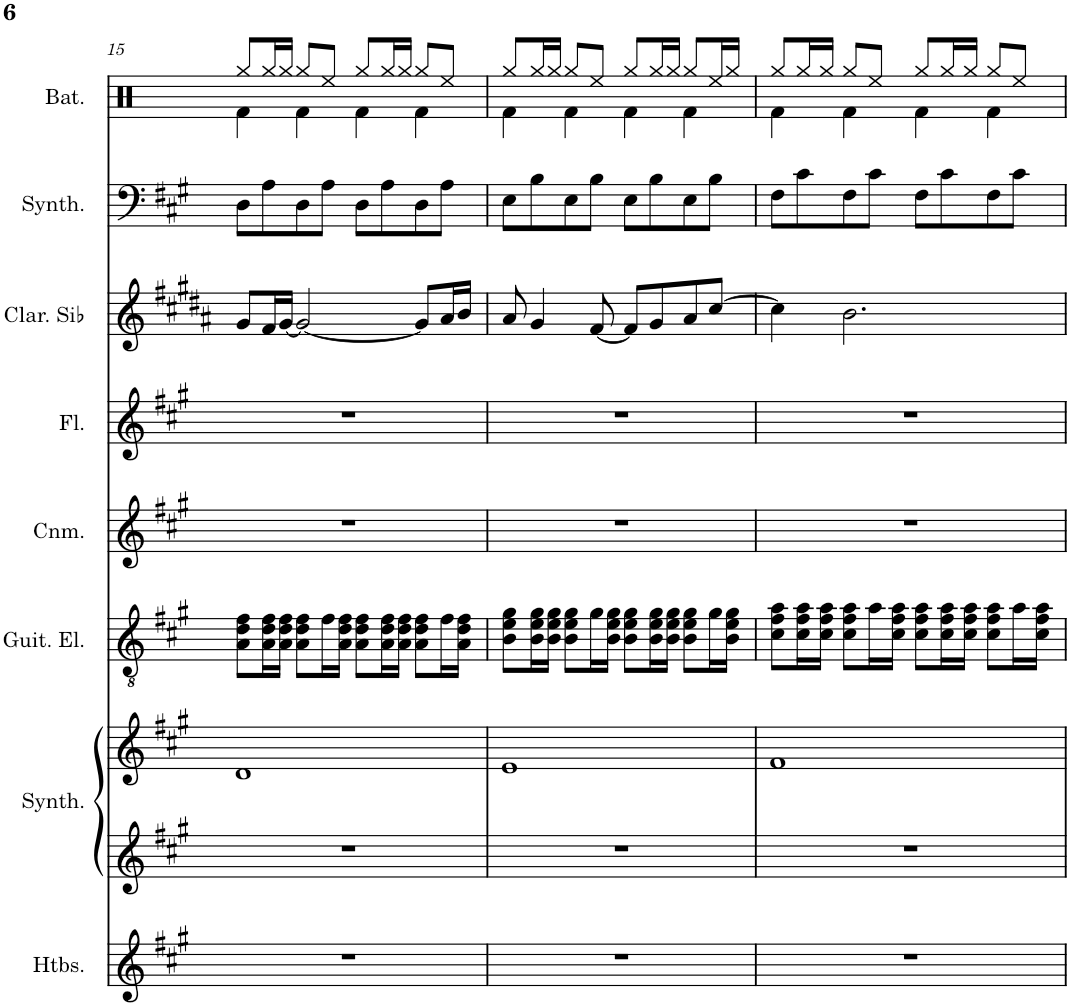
**kern	**kern	**kern	**kern	**kern	**kern	**kern	**kern	**kern
*part8	*part7	*part7	*part6	*part5	*part4	*part3	*part2	*part1
*staff9	*staff8	*staff7	*staff6	*staff5	*staff4	*staff3	*staff2	*staff1
*I"Hautbois, Oboe	*I"Synthétiseur Pad, Pad 7	*	*I"Guitare électrique, Clean guitar	*I"Cornemuse, Bagpipe	*I"Flûte, Flute	*I"Clarinette en Sib	*I"Synthétiseur d'effets, Synth bass (Lead 8)	*I"Batterie, Drums
*I'Htbs.	*I'Synth.	*	*I'Guit. El.	*I'Cnm.	*I'Fl.	*I'Clar. Sib	*I'Synth.	*I'Bat.
!!LO:PB:g=z
*clefG2	*clefG2	*clefG2	*clefGv2	*clefG2	*clefG2	*clefG2	*clefF4	*clefX
*	*	*	*	*Trd1c2	*	*Trd1c2	*	*
*k[f#c#g#]	*k[f#c#g#]	*k[f#c#g#]	*k[f#c#g#]	*k[f#c#g#]	*k[f#c#g#]	*k[f#c#g#d#a#]	*k[f#c#g#]	*k[]
*M4/4	*M4/4	*M4/4	*M4/4	*M4/4	*M4/4	*M4/4	*M4/4	*M4/4
=15	=15	=15	=15	=15	=15	=15	=15	=15
*	*	*	*	*	*	*	*	*^
1r	1r	1d	8A\ 8d\ 8f#\L	1r	1r	8g#/L	8D\L	8Rgg/L	4Rf\
.	.	.	16A\ 16d\ 16f#\L	.	.	16f#/L	8A\	16Rgg/L	.
.	.	.	16A\ 16d\ 16f#\JJ	.	.	[16g#/JJ	.	16Rgg/JJ	.
.	.	.	8A\ 8d\ 8f#\L	.	.	2g#/_	8D\	8Rgg/L	4Rf\
.	.	.	16f#\L	.	.	.	8A\J	8Ree/J	.
.	.	.	16A\ 16d\ 16f#\JJ	.	.	.	.	.	.
.	.	.	8A\ 8d\ 8f#\L	.	.	.	8D\L	8Rgg/L	4Rf\
.	.	.	16A\ 16d\ 16f#\L	.	.	.	8A\	16Rgg/L	.
.	.	.	16A\ 16d\ 16f#\JJ	.	.	.	.	16Rgg/JJ	.
.	.	.	8A\ 8d\ 8f#\L	.	.	8g#/L]	8D\	8Rgg/L	4Rf\
.	.	.	16f#\L	.	.	16a#/L	8A\J	8Ree/J	.
.	.	.	16A\ 16d\ 16f#\JJ	.	.	16b/JJ	.	.	.
=16	=16	=16	=16	=16	=16	=16	=16	=16	=16
1r	1r	1e	8B\ 8e\ 8g#\L	1r	1r	8a#/	8E\L	8Rgg/L	4Rf\
.	.	.	16B\ 16e\ 16g#\L	.	.	4g#/	8B\	16Rgg/L	.
.	.	.	16B\ 16e\ 16g#\JJ	.	.	.	.	16Rgg/JJ	.
.	.	.	8B\ 8e\ 8g#\L	.	.	.	8E\	8Rgg/L	4Rf\
.	.	.	16g#\L	.	.	[8f#/	8B\J	8Ree/J	.
.	.	.	16B\ 16e\ 16g#\JJ	.	.	.	.	.	.
.	.	.	8B\ 8e\ 8g#\L	.	.	8f#/L]	8E\L	8Rgg/L	4Rf\
.	.	.	16B\ 16e\ 16g#\L	.	.	8g#/	8B\	16Rgg/L	.
.	.	.	16B\ 16e\ 16g#\JJ	.	.	.	.	16Rgg/JJ	.
.	.	.	8B\ 8e\ 8g#\L	.	.	8a#/	8E\	8Rgg/L	4Rf\
.	.	.	16g#\L	.	.	[8cc#/J	8B\J	16Ree/L	.
.	.	.	16B\ 16e\ 16g#\JJ	.	.	.	.	16Rgg/JJ	.
=17	=17	=17	=17	=17	=17	=17	=17	=17	=17
1r	1r	1f#	8c#\ 8f#\ 8a\L	1r	1r	4cc#\]	8F#\L	8Rgg/L	4Rf\
.	.	.	16c#\ 16f#\ 16a\L	.	.	.	8c#\	16Rgg/L	.
.	.	.	16c#\ 16f#\ 16a\JJ	.	.	.	.	16Rgg/JJ	.
.	.	.	8c#\ 8f#\ 8a\L	.	.	2.b\	8F#\	8Rgg/L	4Rf\
.	.	.	16a\L	.	.	.	8c#\J	8Ree/J	.
.	.	.	16c#\ 16f#\ 16a\JJ	.	.	.	.	.	.
.	.	.	8c#\ 8f#\ 8a\L	.	.	.	8F#\L	8Rgg/L	4Rf\
.	.	.	16c#\ 16f#\ 16a\L	.	.	.	8c#\	16Rgg/L	.
.	.	.	16c#\ 16f#\ 16a\JJ	.	.	.	.	16Rgg/JJ	.
.	.	.	8c#\ 8f#\ 8a\L	.	.	.	8F#\	8Rgg/L	4Rf\
.	.	.	16a\L	.	.	.	8c#\J	8Ree/J	.
.	.	.	16c#\ 16f#\ 16a\JJ	.	.	.	.	.	.
*	*	*	*	*	*	*	*	*v	*v
=	=	=	=	=	=	=	=	=
*-	*-	*-	*-	*-	*-	*-	*-	*-
